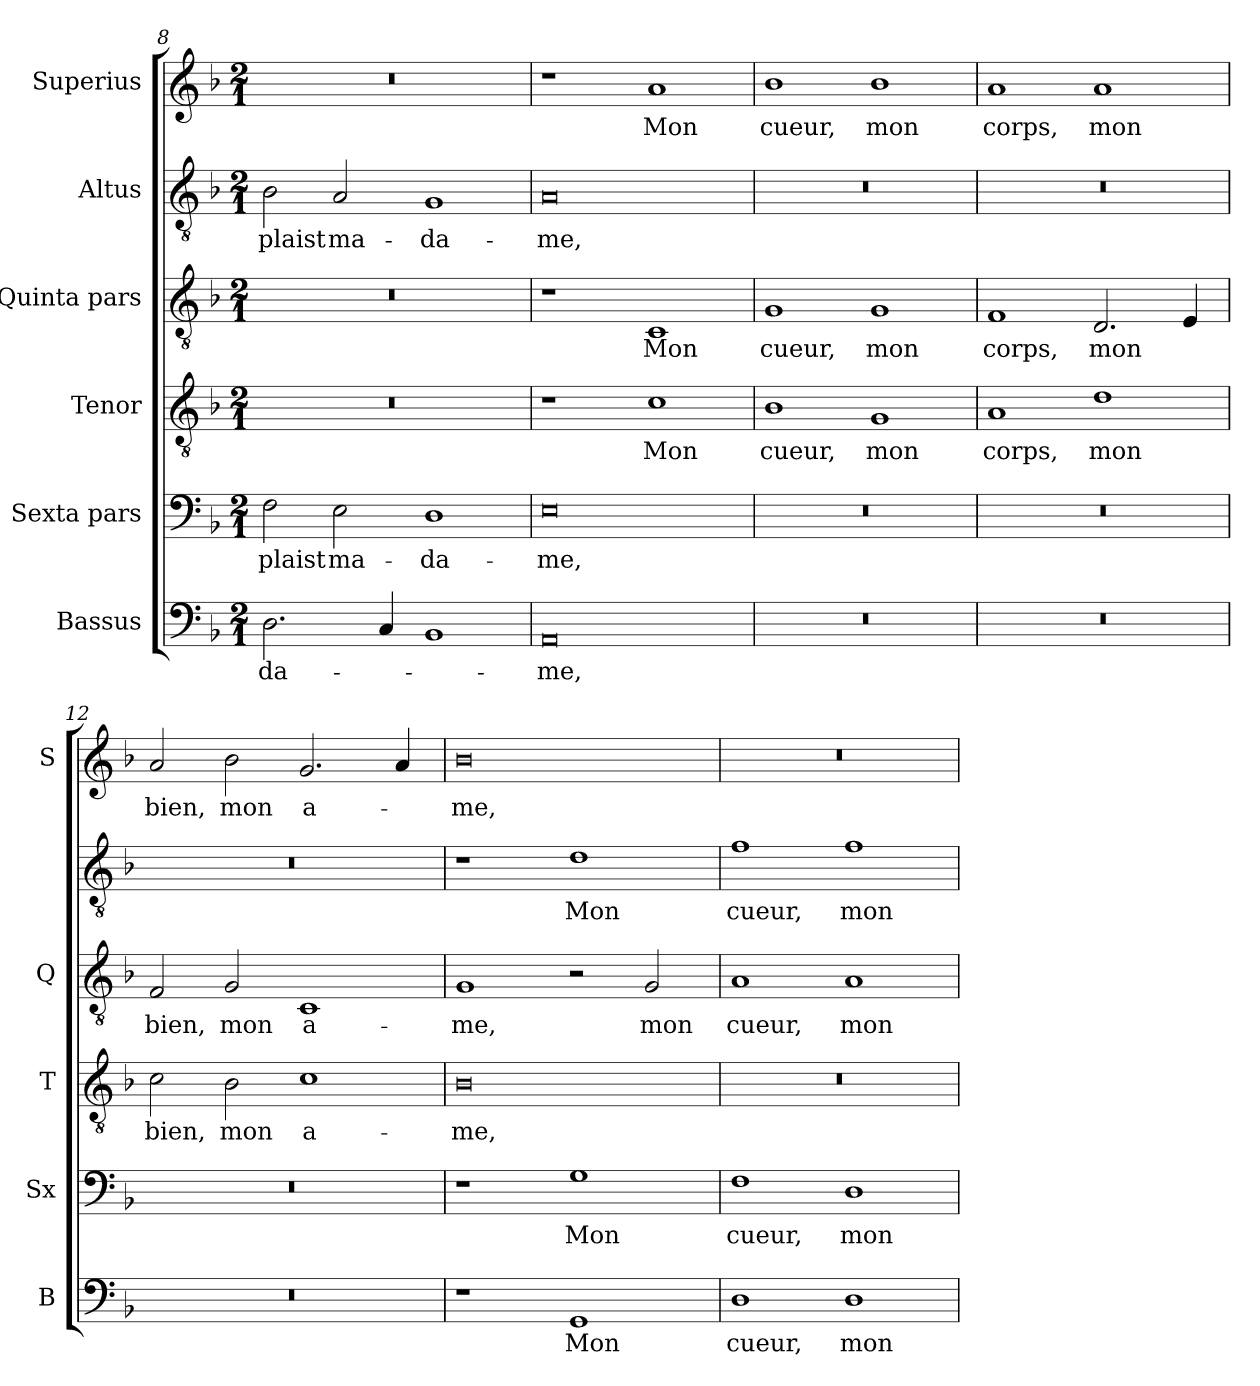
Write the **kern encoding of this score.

**kern	**text	**kern	**text	**kern	**text	**kern	**text	**kern	**text	**kern	**text
*part6	*part6	*part5	*part5	*part4	*part4	*part3	*part3	*part2	*part2	*part1	*part1
*staff6	*staff6	*staff5	*staff5	*staff4	*staff4	*staff3	*staff3	*staff2	*staff2	*staff1	*staff1
*I"Bassus	*	*I"Sexta pars	*	*I"Tenor	*	*I"Quinta pars	*	*I"Altus	*	*I"Superius	*
*I'B	*	*I'Sx	*	*I'T	*	*I'Q	*	*	*	*I'S	*
*clefF4	*	*clefF4	*	*clefGv2	*	*clefGv2	*	*clefGv2	*	*clefG2	*
*k[b-]	*	*k[b-]	*	*k[b-]	*	*k[b-]	*	*k[b-]	*	*k[b-]	*
*M2/1	*	*M2/1	*	*M2/1	*	*M2/1	*	*M2/1	*	*M2/1	*
=8	=8	=8	=8	=8	=8	=8	=8	=8	=8	=8	=8
2.D\	-da-	2F\	plaist	0r	.	0r	.	2B-\	plaist	0r	.
.	.	2E\	ma-	.	.	.	.	2A/	ma-	.	.
4C/	.	.	.	.	.	.	.	.	.	.	.
1BB-	.	1D	-da-	.	.	.	.	1G	-da-	.	.
=9	=9	=9	=9	=9	=9	=9	=9	=9	=9	=9	=9
0AA	-me,	0E	-me,	1r	.	1r	.	0A	-me,	1r	.
.	.	.	.	1c	Mon	1C	Mon	.	.	1a	Mon
=10	=10	=10	=10	=10	=10	=10	=10	=10	=10	=10	=10
0r	.	0r	.	1B-	cueur,	1G	cueur,	0r	.	1b-	cueur,
.	.	.	.	1G	mon	1G	mon	.	.	1b-	mon
=11	=11	=11	=11	=11	=11	=11	=11	=11	=11	=11	=11
0r	.	0r	.	1A	corps,	1F	corps,	0r	.	1a	corps,
.	.	.	.	1d	mon	2.D/	mon	.	.	1a	mon
.	.	.	.	.	.	4E/	.	.	.	.	.
=12	=12	=12	=12	=12	=12	=12	=12	=12	=12	=12	=12
0r	.	0r	.	2c\	bien,	2F/	bien,	0r	.	2a/	bien,
.	.	.	.	2B-\	mon	2G/	mon	.	.	2b-\	mon
.	.	.	.	1c	a-	1C	a-	.	.	2.g/	a-
.	.	.	.	.	.	.	.	.	.	4a/	.
=13	=13	=13	=13	=13	=13	=13	=13	=13	=13	=13	=13
1r	.	1r	.	0B-	-me,	1G	-me,	1r	.	0b-	-me,
1GG	Mon	1G	Mon	.	.	2r	.	1d	Mon	.	.
.	.	.	.	.	.	2G/	mon	.	.	.	.
=14	=14	=14	=14	=14	=14	=14	=14	=14	=14	=14	=14
1D	cueur,	1F	cueur,	0r	.	1A	cueur,	1f	cueur,	0r	.
1D	mon	1D	mon	.	.	1A	mon	1f	mon	.	.
=	=	=	=	=	=	=	=	=	=	=	=
*-	*-	*-	*-	*-	*-	*-	*-	*-	*-	*-	*-
